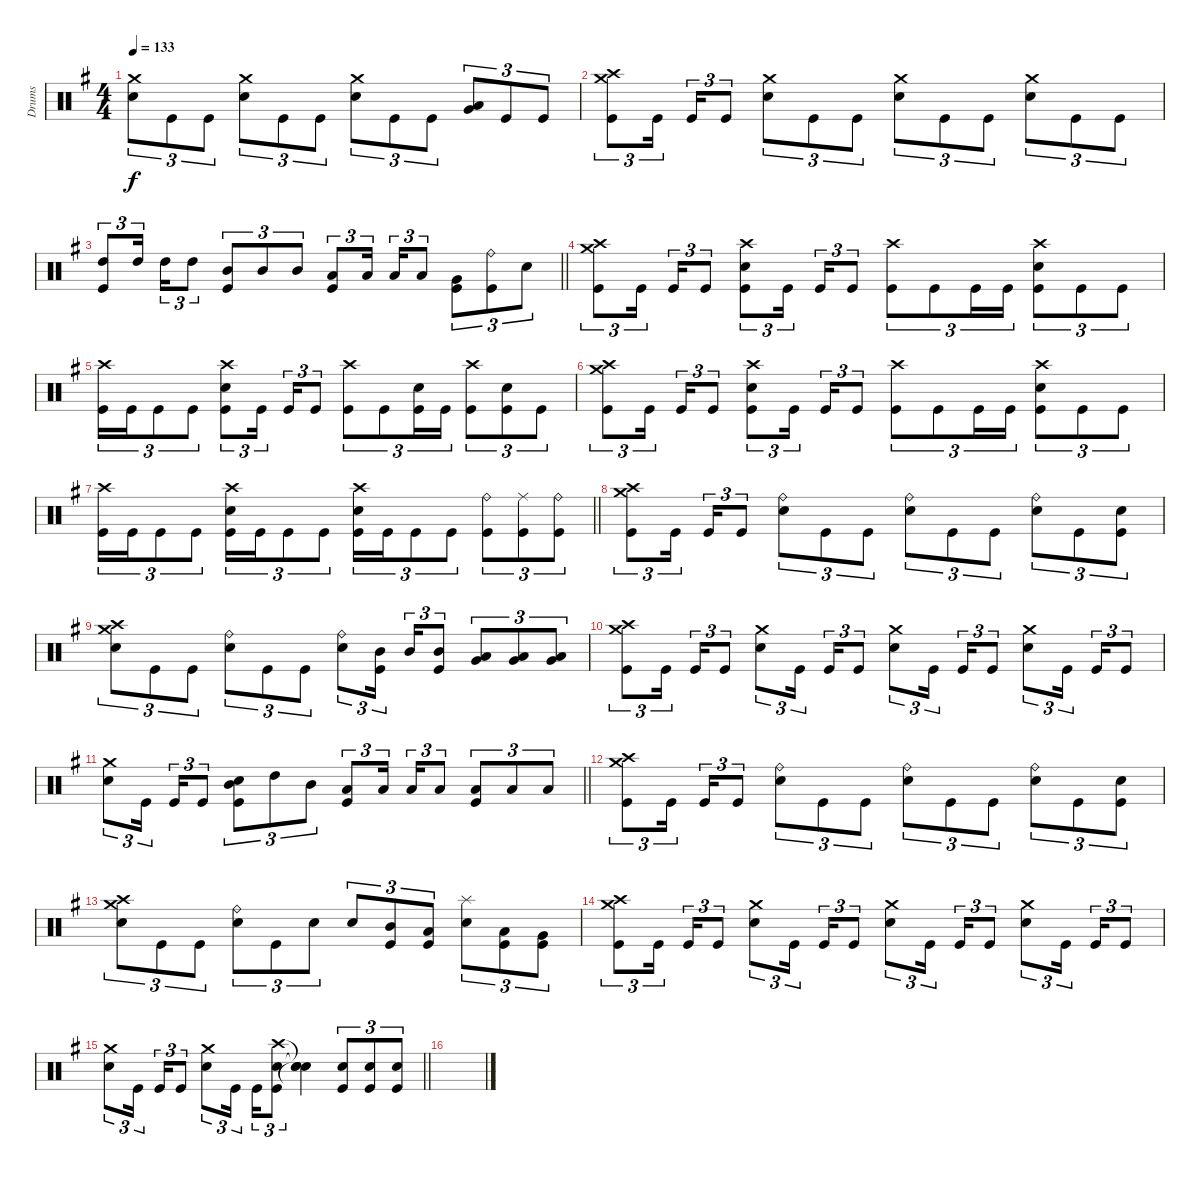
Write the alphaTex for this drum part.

\track ("Drums" "Drums") {instrument percussion}
\staff
\articulation defaults
\ts (4 4)
\tempo 133
\clef neutral
\ks eminor
("Crash medium (hit)" "Electric Snare (hit)").8{tu (3 2) dy f} "Kick (hit)".8{tu (3 2)} "Kick (hit)".8{tu (3 2)} ("Crash medium (hit)" "Electric Snare (hit)").8{tu (3 2)} "Kick (hit)".8{tu (3 2)} "Kick (hit)".8{tu (3 2)} ("Crash medium (hit)" "Electric Snare (hit)").8{tu (3 2)} "Kick (hit)".8{tu (3 2)} "Kick (hit)".8{tu (3 2)} ("Low Floor Tom (hit)" "Very Low Tom (hit)").8{tu (3 2)} "Kick (hit)".8{tu (3 2)} "Kick (hit)".8{tu (3 2)} |
("Crash high (hit)" "Crash medium (hit)" "Kick (hit)").8{tu (3 2)} "Kick (hit)".16{tu (3 2) beam splitsecondary} "Kick (hit)".16{tu (3 2)} "Kick (hit)".8{tu (3 2)} ("Crash medium (hit)" "Electric Snare (hit)").8{tu (3 2)} "Kick (hit)".8{tu (3 2)} "Kick (hit)".8{tu (3 2)} ("Crash medium (hit)" "Electric Snare (hit)").8{tu (3 2)} "Kick (hit)".8{tu (3 2)} "Kick (hit)".8{tu (3 2)} ("Crash medium (hit)" "Electric Snare (hit)").8{tu (3 2)} "Kick (hit)".8{tu (3 2)} "Kick (hit)".8{tu (3 2)} |
\barLineRight lightlight
("High Tom (hit)" "Kick (hit)").8{tu (3 2)} "High Tom (hit)".16{tu (3 2) beam splitsecondary} "High Tom (hit)".16{tu (3 2)} "High Tom (hit)".8{tu (3 2)} ("Mid Tom (hit)" "Kick (hit)").8{tu (3 2)} "Mid Tom (hit)".8{tu (3 2)} "Mid Tom (hit)".8{tu (3 2)} ("Low Tom (hit)" "Kick (hit)").8{tu (3 2)} "Low Tom (hit)".16{tu (3 2) beam splitsecondary} "Low Tom (hit)".16{tu (3 2)} "Low Tom (hit)".8{tu (3 2)} ("Very Low Tom (hit)" "Kick (hit)").8{tu (3 2)} ("Ride (bell)" "Kick (hit)").8{tu (3 2)} "Electric Snare (hit)".8{tu (3 2)} |
("Crash high (hit)" "Crash medium (hit)" "Kick (hit)").8{tu (3 2)} "Kick (hit)".16{tu (3 2) beam splitsecondary} "Kick (hit)".16{tu (3 2)} "Kick (hit)".8{tu (3 2)} ("Crash high (hit)" "Electric Snare (hit)" "Kick (hit)").8{tu (3 2)} "Kick (hit)".16{tu (3 2) beam splitsecondary} "Kick (hit)".16{tu (3 2)} "Kick (hit)".8{tu (3 2)} ("Crash high (hit)" "Kick (hit)").8{tu (3 2)} "Kick (hit)".8{tu (3 2)} "Kick (hit)".16{tu (3 2)} "Kick (hit)".16{tu (3 2)} ("Crash high (hit)" "Electric Snare (hit)" "Kick (hit)").8{tu (3 2)} "Kick (hit)".8{tu (3 2)} "Kick (hit)".8{tu (3 2)} |
("Crash high (hit)" "Kick (hit)").16{tu (3 2)} "Kick (hit)".16{tu (3 2)} "Kick (hit)".8{tu (3 2)} "Kick (hit)".8{tu (3 2)} ("Crash high (hit)" "Electric Snare (hit)" "Kick (hit)").8{tu (3 2)} "Kick (hit)".16{tu (3 2) beam splitsecondary} "Kick (hit)".16{tu (3 2)} "Kick (hit)".8{tu (3 2)} ("Crash high (hit)" "Kick (hit)").8{tu (3 2)} "Kick (hit)".8{tu (3 2)} ("Electric Snare (hit)" "Kick (hit)").16{tu (3 2)} "Kick (hit)".16{tu (3 2)} ("Crash high (hit)" "Kick (hit)").8{tu (3 2)} ("Electric Snare (hit)" "Kick (hit)").8{tu (3 2)} "Kick (hit)".8{tu (3 2)} |
("Crash high (hit)" "Crash medium (hit)" "Kick (hit)").8{tu (3 2)} "Kick (hit)".16{tu (3 2) beam splitsecondary} "Kick (hit)".16{tu (3 2)} "Kick (hit)".8{tu (3 2)} ("Crash high (hit)" "Electric Snare (hit)" "Kick (hit)").8{tu (3 2)} "Kick (hit)".16{tu (3 2) beam splitsecondary} "Kick (hit)".16{tu (3 2)} "Kick (hit)".8{tu (3 2)} ("Crash high (hit)" "Kick (hit)").8{tu (3 2)} "Kick (hit)".8{tu (3 2)} "Kick (hit)".16{tu (3 2)} "Kick (hit)".16{tu (3 2)} ("Crash high (hit)" "Electric Snare (hit)" "Kick (hit)").8{tu (3 2)} "Kick (hit)".8{tu (3 2)} "Kick (hit)".8{tu (3 2)} |
\barLineRight lightlight
("Crash high (hit)" "Kick (hit)").16{tu (3 2)} "Kick (hit)".16{tu (3 2)} "Kick (hit)".8{tu (3 2)} "Kick (hit)".8{tu (3 2)} ("Crash high (hit)" "Electric Snare (hit)" "Kick (hit)").16{tu (3 2)} "Kick (hit)".16{tu (3 2)} "Kick (hit)".8{tu (3 2)} "Kick (hit)".8{tu (3 2)} ("Crash high (hit)" "Electric Snare (hit)" "Kick (hit)").16{tu (3 2)} "Kick (hit)".16{tu (3 2)} "Kick (hit)".8{tu (3 2)} "Kick (hit)".8{tu (3 2)} ("Ride (bell)" "Kick (hit)").8{tu (3 2)} ("Ride (middle)" "Kick (hit)").8{tu (3 2)} ("Ride (bell)" "Kick (hit)").8{tu (3 2)} |
\section ("" "")
("Crash high (hit)" "Crash medium (hit)" "Kick (hit)").8{tu (3 2)} "Kick (hit)".16{tu (3 2) beam splitsecondary} "Kick (hit)".16{tu (3 2)} "Kick (hit)".8{tu (3 2)} ("Ride (bell)" "Electric Snare (hit)").8{tu (3 2)} "Kick (hit)".8{tu (3 2)} "Kick (hit)".8{tu (3 2)} ("Ride (bell)" "Electric Snare (hit)").8{tu (3 2)} "Kick (hit)".8{tu (3 2)} "Kick (hit)".8{tu (3 2)} ("Ride (bell)" "Electric Snare (hit)").8{tu (3 2)} "Kick (hit)".8{tu (3 2)} ("Electric Snare (hit)" "Kick (hit)").8{tu (3 2)} |
("Crash high (hit)" "Crash medium (hit)" "Electric Snare (hit)").8{tu (3 2)} "Kick (hit)".8{tu (3 2)} "Kick (hit)".8{tu (3 2)} ("Ride (bell)" "Electric Snare (hit)").8{tu (3 2)} "Kick (hit)".8{tu (3 2)} "Kick (hit)".8{tu (3 2)} ("Ride (bell)" "Electric Snare (hit)").8{tu (3 2)} ("Mid Tom (hit)" "Kick (hit)").16{tu (3 2) beam splitsecondary} "Mid Tom (hit)".16{tu (3 2)} ("Mid Tom (hit)" "Kick (hit)").8{tu (3 2)} ("Low Tom (hit)" "Very Low Tom (hit)").8{tu (3 2)} ("Low Tom (hit)" "Very Low Tom (hit)").8{tu (3 2)} ("Low Tom (hit)" "Very Low Tom (hit)").8{tu (3 2)} |
("Crash high (hit)" "Crash medium (hit)" "Kick (hit)").8{tu (3 2)} "Kick (hit)".16{tu (3 2) beam splitsecondary} "Kick (hit)".16{tu (3 2)} "Kick (hit)".8{tu (3 2)} ("Crash medium (hit)" "Electric Snare (hit)").8{tu (3 2)} "Kick (hit)".16{tu (3 2) beam splitsecondary} "Kick (hit)".16{tu (3 2)} "Kick (hit)".8{tu (3 2)} ("Crash medium (hit)" "Electric Snare (hit)").8{tu (3 2)} "Kick (hit)".16{tu (3 2) beam splitsecondary} "Kick (hit)".16{tu (3 2)} "Kick (hit)".8{tu (3 2)} ("Crash medium (hit)" "Electric Snare (hit)").8{tu (3 2)} "Kick (hit)".16{tu (3 2) beam splitsecondary} "Kick (hit)".16{tu (3 2)} "Kick (hit)".8{tu (3 2)} |
\barLineRight lightlight
("Crash medium (hit)" "Electric Snare (hit)").8{tu (3 2)} "Kick (hit)".16{tu (3 2) beam splitsecondary} "Kick (hit)".16{tu (3 2)} "Kick (hit)".8{tu (3 2)} ("Mid Tom (hit)" "Electric Snare (hit)" "Kick (hit)").8{tu (3 2)} "High Tom (hit)".8{tu (3 2)} "Mid Tom (hit)".8{tu (3 2)} ("Low Tom (hit)" "Kick (hit)").8{tu (3 2)} "Low Tom (hit)".16{tu (3 2) beam splitsecondary} "Low Tom (hit)".16{tu (3 2)} "Low Tom (hit)".8{tu (3 2)} ("Low Tom (hit)" "Kick (hit)").8{tu (3 2)} "Low Tom (hit)".8{tu (3 2)} "Low Tom (hit)".8{tu (3 2)} |
("Crash high (hit)" "Crash medium (hit)" "Kick (hit)").8{tu (3 2)} "Kick (hit)".16{tu (3 2) beam splitsecondary} "Kick (hit)".16{tu (3 2)} "Kick (hit)".8{tu (3 2)} ("Ride (bell)" "Electric Snare (hit)").8{tu (3 2)} "Kick (hit)".8{tu (3 2)} "Kick (hit)".8{tu (3 2)} ("Ride (bell)" "Electric Snare (hit)").8{tu (3 2)} "Kick (hit)".8{tu (3 2)} "Kick (hit)".8{tu (3 2)} ("Ride (bell)" "Electric Snare (hit)").8{tu (3 2)} "Kick (hit)".8{tu (3 2)} ("Electric Snare (hit)" "Kick (hit)").8{tu (3 2)} |
("Crash high (hit)" "Crash medium (hit)" "Electric Snare (hit)").8{tu (3 2)} "Kick (hit)".8{tu (3 2)} "Kick (hit)".8{tu (3 2)} ("Ride (bell)" "Electric Snare (hit)").8{tu (3 2)} "Kick (hit)".8{tu (3 2)} "Electric Snare (hit)".8{tu (3 2)} "Electric Snare (hit)".8{tu (3 2)} ("Mid Tom (hit)" "Kick (hit)").8{tu (3 2)} ("Low Tom (hit)" "Kick (hit)").8{tu (3 2)} ("Splash (hit)" "Electric Snare (hit)").8{tu (3 2)} ("Low Tom (hit)" "Kick (hit)").8{tu (3 2)} ("Very Low Tom (hit)" "Kick (hit)").8{tu (3 2)} |
("Crash high (hit)" "Crash medium (hit)" "Kick (hit)").8{tu (3 2)} "Kick (hit)".16{tu (3 2) beam splitsecondary} "Kick (hit)".16{tu (3 2)} "Kick (hit)".8{tu (3 2)} ("Crash medium (hit)" "Electric Snare (hit)").8{tu (3 2)} "Kick (hit)".16{tu (3 2) beam splitsecondary} "Kick (hit)".16{tu (3 2)} "Kick (hit)".8{tu (3 2)} ("Crash medium (hit)" "Electric Snare (hit)").8{tu (3 2)} "Kick (hit)".16{tu (3 2) beam splitsecondary} "Kick (hit)".16{tu (3 2)} "Kick (hit)".8{tu (3 2)} ("Crash medium (hit)" "Electric Snare (hit)").8{tu (3 2)} "Kick (hit)".16{tu (3 2) beam splitsecondary} "Kick (hit)".16{tu (3 2)} "Kick (hit)".8{tu (3 2)} |
\barLineRight lightlight
("Crash medium (hit)" "Electric Snare (hit)").8{tu (3 2)} "Kick (hit)".16{tu (3 2) beam splitsecondary} "Kick (hit)".16{tu (3 2)} "Kick (hit)".8{tu (3 2)} ("Crash medium (hit)" "Electric Snare (hit)").8{tu (3 2)} "Kick (hit)".16{tu (3 2) beam splitsecondary} "Kick (hit)".16{tu (3 2)} ("Crash high (hit)" "Electric Snare (hit)" "Kick (hit)").8{tu (3 2)} ("Snare (hit)"{t} "Electric Snare (hit)"{t} "Snare (hit)"{t}).4 ("Electric Snare (hit)" "Kick (hit)").8{tu (3 2)} ("Electric Snare (hit)" "Kick (hit)").8{tu (3 2)} ("Electric Snare (hit)" "Kick (hit)").8{tu (3 2)} |
\section ("" "")
